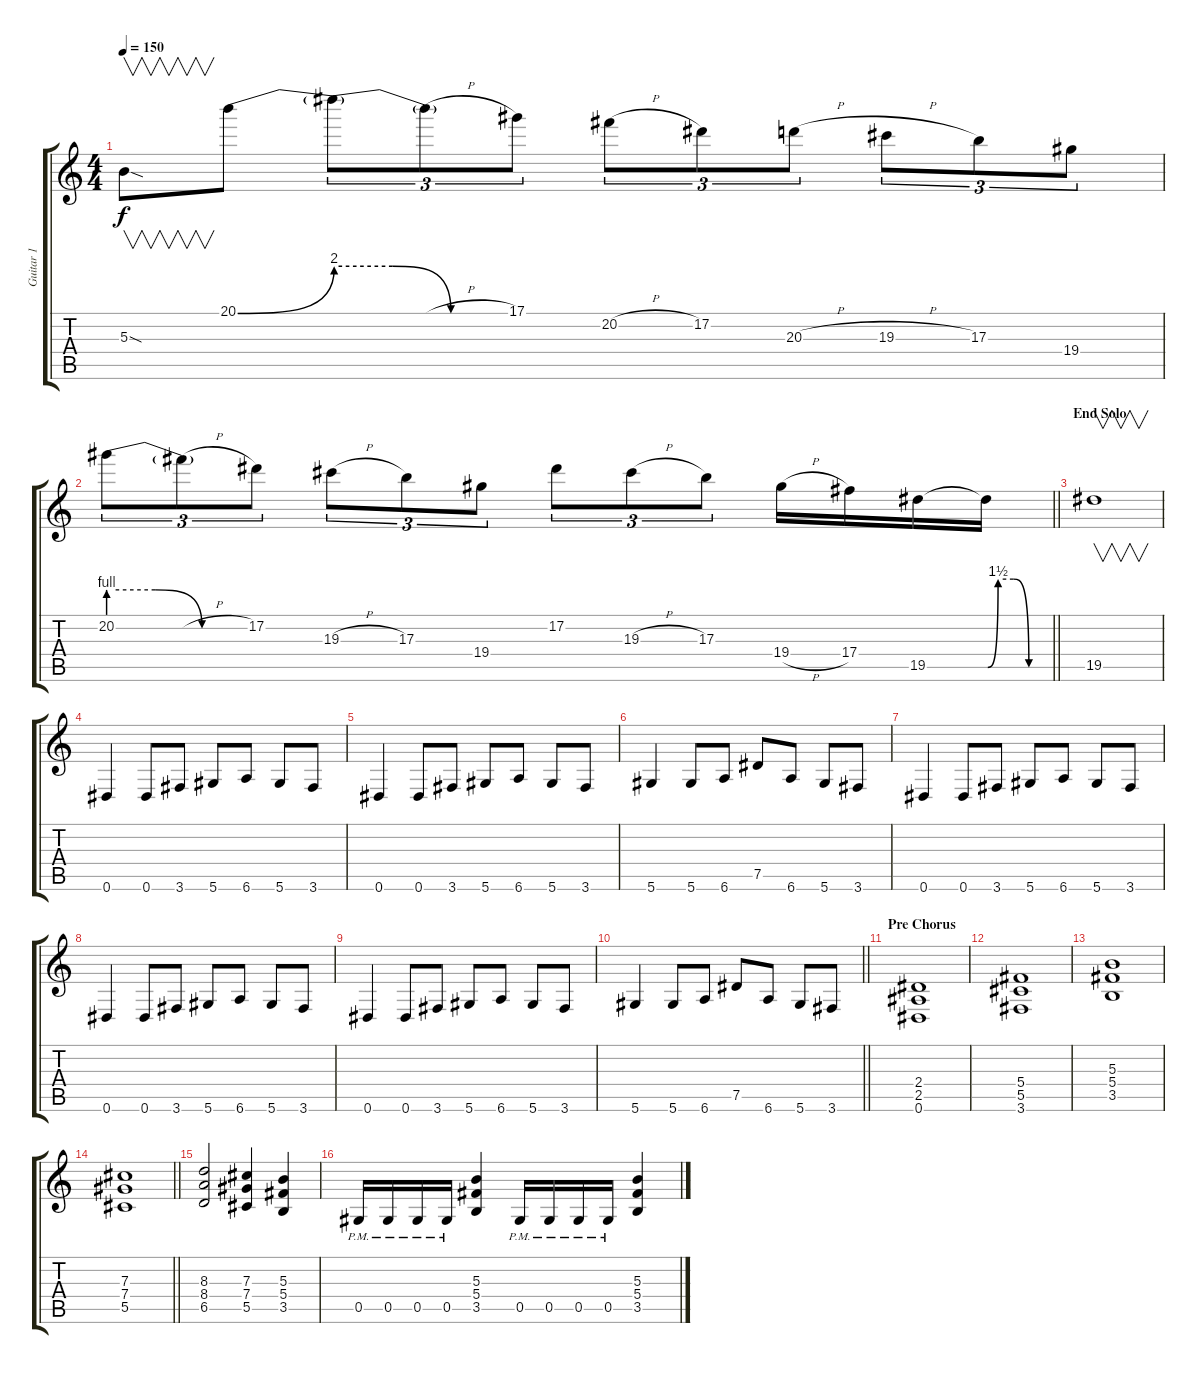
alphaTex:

\track ("Guitar 1" "Guitar 1") {instrument distortionguitar}
\staff {score tabs}
\tuning (Eb4 Bb3 Gb3 Db3 Ab2 Eb2) {hide}
\ts (4 4)
\tempo 150
\clef g2
\ks c
5.3{sod t}.8{v dy f} 20.1{be (bend 0 0 60 8)}.8 20.1{be (custom 0 8 20 8 40 0 60 0) t}.8{tu (3 2)} 20.1{h t}.8{tu (3 2)} 17.1.8{tu (3 2)} 20.2{h}.8{tu (3 2)} 17.2.8{tu (3 2)} 20.3{h}.8{tu (3 2)} 19.3{h}.8{tu (3 2)} 17.3.8{tu (3 2)} 19.4.8{tu (3 2)} |
\barLineRight lightlight
20.2{be (custom 0 4 20 4 40 0 60 0)}.8{tu (3 2)} 20.2{h t}.8{tu (3 2)} 17.2.8{tu (3 2)} 19.3{h}.8{tu (3 2)} 17.3.8{tu (3 2)} 19.4.8{tu (3 2)} 17.2.8{tu (3 2)} 19.3{h}.8{tu (3 2)} 17.3.8{tu (3 2)} 19.4{h}.16 17.4.16 19.5.16 19.5{be (custom 0 0 10 6 25 6 40 0 60 0) t}.16 |
\section ("" "End Solo")
19.5.1{v} |
0.6.4 0.6.8 3.6.8 5.6.8 6.6.8 5.6.8 3.6.8 |
0.6.4 0.6.8 3.6.8 5.6.8 6.6.8 5.6.8 3.6.8 |
5.6.4 5.6.8 6.6.8 7.5.8 6.6.8 5.6.8 3.6.8 |
0.6.4 0.6.8 3.6.8 5.6.8 6.6.8 5.6.8 3.6.8 |
0.6.4 0.6.8 3.6.8 5.6.8 6.6.8 5.6.8 3.6.8 |
0.6.4 0.6.8 3.6.8 5.6.8 6.6.8 5.6.8 3.6.8 |
\barLineRight lightlight
5.6.4 5.6.8 6.6.8 7.5.8 6.6.8 5.6.8 3.6.8 |
\section ("" "Pre Chorus")
(2.4 2.5 0.6).1 |
(5.4 5.5 3.6).1 |
(5.3 5.4 3.5).1 |
\barLineRight lightlight
(7.3 7.4 5.5).1 |
(8.3 8.4 6.5).2 (7.3 7.4 5.5).4 (5.3 5.4 3.5).4 |
0.5{pm}.16 0.5{pm}.16 0.5{pm}.16 0.5{pm}.16 (5.3 5.4 3.5).4 0.5{pm}.16 0.5{pm}.16 0.5{pm}.16 0.5{pm}.16 (5.3 5.4 3.5).4
